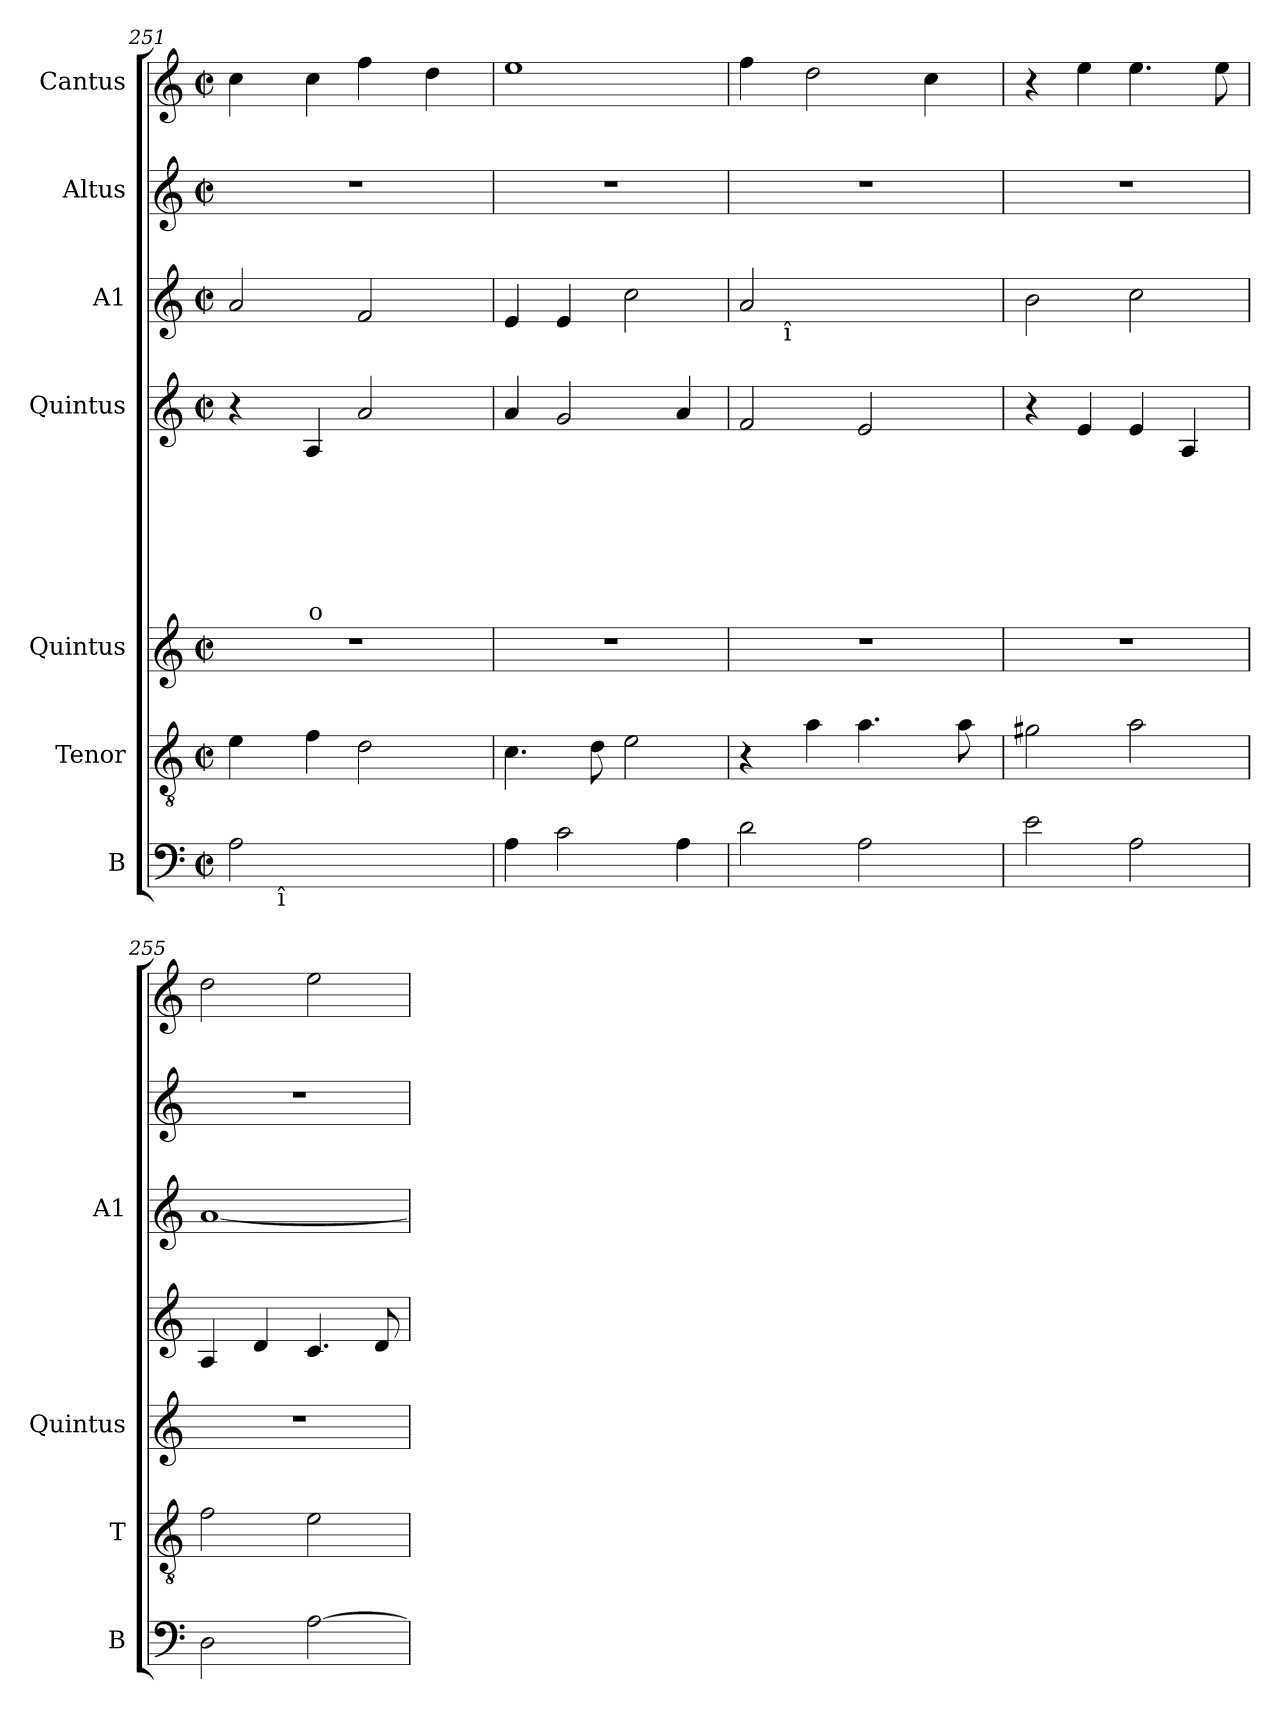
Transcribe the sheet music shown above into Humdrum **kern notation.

**kern	**kern	**kern	**kern	**text	**text	**text	**text	**text	**text	**text	**kern	**kern	**kern
*part7	*part6	*part5	*part4	*part4	*part4	*part4	*part4	*part4	*part4	*part4	*part3	*part2	*part1
*staff7	*staff6	*staff5	*staff4	*staff4	*staff4	*staff4	*staff4	*staff4	*staff4	*staff4	*staff3	*staff2	*staff1
*I"B	*I"Tenor	*I"Quintus	*I"Quintus	*	*	*	*	*	*	*	*I"A1	*I"Altus	*I"Cantus
*I'B	*I'T	*I'Quintus	*	*	*	*	*	*	*	*	*I'A1	*	*
*clefF4	*clefGv2	*clefG2	*clefG2	*	*	*	*	*	*	*	*clefG2	*clefG2	*clefG2
*k[]	*k[]	*k[]	*k[]	*	*	*	*	*	*	*	*k[]	*k[]	*k[]
*C:	*C:	*C:	*C:	*	*	*	*	*	*	*	*C:	*C:	*C:
*M2/2	*M2/2	*M2/2	*M2/2	*	*	*	*	*	*	*	*M2/2	*M2/2	*M2/2
*met(c|)	*met(c|)	*met(c|)	*met(c|)	*	*	*	*	*	*	*	*met(c|)	*met(c|)	*met(c|)
=251	=251	=251	=251	=251	=251	=251	=251	=251	=251	=251	=251	=251	=251
*^	*	*	*	*	*	*	*	*	*	*	*	*	*
2A\	8ryy	4e\	1r	4r	.	.	.	.	.	.	.	2a/	1r	4cc\
.	32ryy	.	.	.	.	.	.	.	.	.	.	.	.	.
!	!LO:TX:b:t=î	!	!	!	!	!	!	!	!	!	!	!	!	!
.	2ryy	.	.	.	.	.	.	.	.	.	.	.	.	.
!	!	!	!	!	!	!	!	!	!	!	!LO:LY:b	!	!	!
.	.	4f\	.	4A/	.	.	.	.	.	.	o	.	.	4cc\
2ryy	.	2d\	.	2a/	.	.	.	.	.	.	.	2f/	.	4ff\
.	4ryy	.	.	.	.	.	.	.	.	.	.	.	.	.
.	.	.	.	.	.	.	.	.	.	.	.	.	.	4dd\
.	16.ryy	.	.	.	.	.	.	.	.	.	.	.	.	.
*v	*v	*	*	*	*	*	*	*	*	*	*	*	*	*
!!LO:LB:g=z
=252	=252	=252	=252	=252	=252	=252	=252	=252	=252	=252	=252	=252	=252
4A\	4.c\	1r	4a/	.	.	.	.	.	.	.	4e/	1r	1ee
2c\	.	.	2g/	.	.	.	.	.	.	.	4e/	.	.
.	8d\	.	.	.	.	.	.	.	.	.	.	.	.
.	2e\	.	.	.	.	.	.	.	.	.	2cc\	.	.
4A\	.	.	4a/	.	.	.	.	.	.	.	.	.	.
=253	=253	=253	=253	=253	=253	=253	=253	=253	=253	=253	=253	=253	=253
*	*	*	*	*	*	*	*	*	*	*	*^	*	*
2d\	4r	1r	2f/	.	.	.	.	.	.	.	2a/	8.ryy	1r	4ff\
!	!	!	!	!	!	!	!	!	!	!	!	!LO:TX:b:t=î	!	!
.	.	.	.	.	.	.	.	.	.	.	.	2ryy	.	.
.	4a\	.	.	.	.	.	.	.	.	.	.	.	.	2dd\
2A\	4.a\	.	2e/	.	.	.	.	.	.	.	2ryy	.	.	.
.	.	.	.	.	.	.	.	.	.	.	.	4ryy	.	.
.	.	.	.	.	.	.	.	.	.	.	.	.	.	4cc\
.	8a\	.	.	.	.	.	.	.	.	.	.	.	.	.
.	.	.	.	.	.	.	.	.	.	.	.	16ryy	.	.
*	*	*	*	*	*	*	*	*	*	*	*v	*v	*	*
=254	=254	=254	=254	=254	=254	=254	=254	=254	=254	=254	=254	=254	=254
2e\	2g#X\	1r	4r	.	.	.	.	.	.	.	2b\	1r	4r
.	.	.	4e/	.	.	.	.	.	.	.	.	.	4ee\
2A\	2a\	.	4e/	.	.	.	.	.	.	.	2cc\	.	4.ee\
.	.	.	4A/	.	.	.	.	.	.	.	.	.	.
.	.	.	.	.	.	.	.	.	.	.	.	.	8ee\
=255	=255	=255	=255	=255	=255	=255	=255	=255	=255	=255	=255	=255	=255
2D\	2f\	1r	4A/	.	.	.	.	.	.	.	[<1a	1r	2dd\
.	.	.	4d/	.	.	.	.	.	.	.	.	.	.
[>2A\	2e\	.	4.c/	.	.	.	.	.	.	.	.	.	2ee\
.	.	.	8d/	.	.	.	.	.	.	.	.	.	.
=	=	=	=	=	=	=	=	=	=	=	=	=	=
*-	*-	*-	*-	*-	*-	*-	*-	*-	*-	*-	*-	*-	*-
